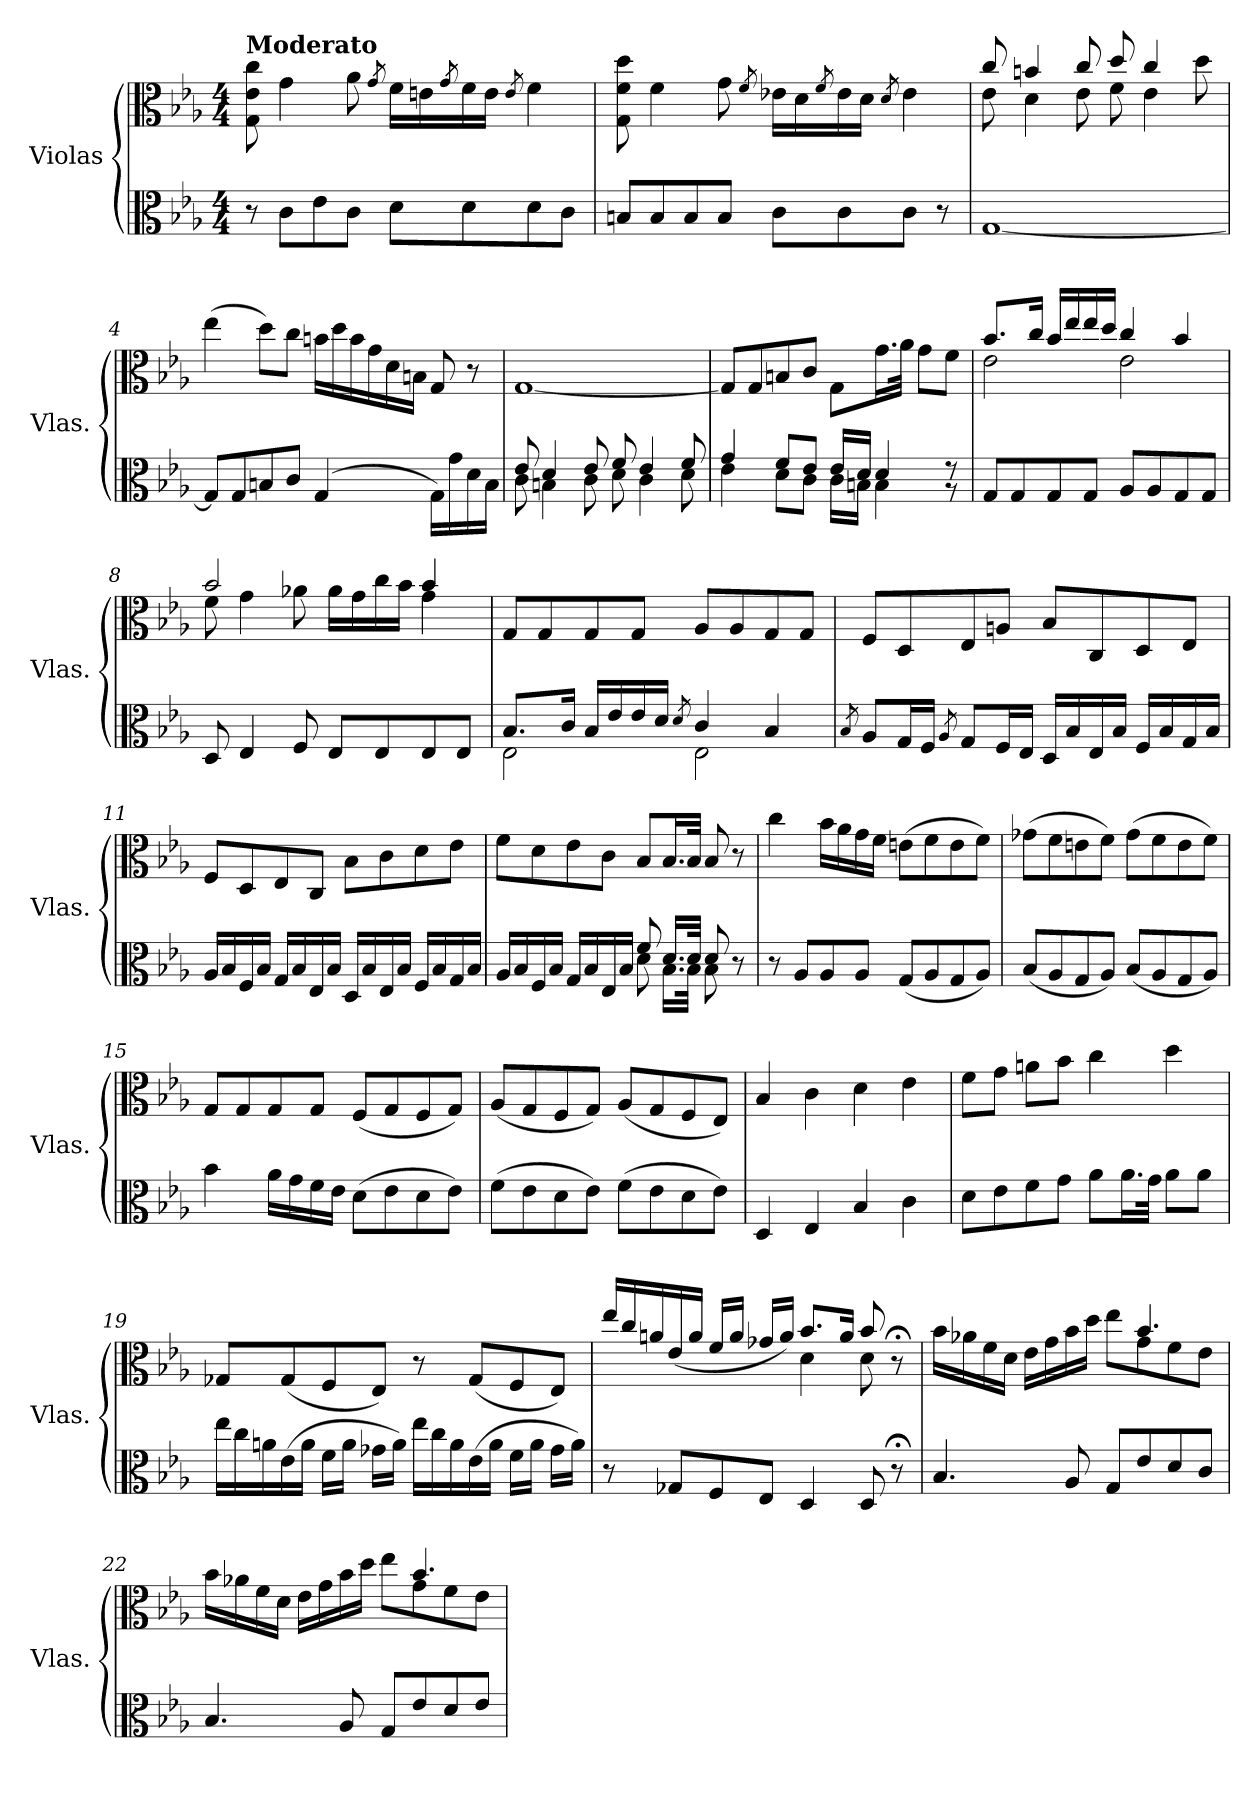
**kern	**kern
*part2	*part1
*staff2	*staff1
*I"Violas	*I"Violas
*I'Vlas.	*I'Vlas.
*clefC3	*clefC3
*k[b-e-a-]	*k[b-e-a-]
*M4/4	*M4/4
=1	=1
!	!LO:TX:a:B:t=Moderato
8r	8G\ 8e-\ 8cc\
8c\L	4g\
8e-\	.
8c\J	8a-\
.	8qg/
8d\L	16f\LL
.	16en\
.	8qg/
8d\	16f\
.	16e\JJ
.	8qe/
8d\	4f\
8c\J	.
=2	=2
8Bn/L	8G\ 8f\ 8dd\
8B/	4f\
8B/	.
8B/J	8g\
.	8qf/
8c\L	16e-X\LL
.	16d\
.	8qf/
8c\	16e-\
.	16d\JJ
.	8qd/
8c\J	4e-\
8r	.
=3	=3
*	*^
[1G	8cc/	8e-\
.	4bn/	4d\
.	8cc/	8e-\
.	8dd/	8f\
.	4cc/	4e-\
.	8dd\	8ryy
*	*v	*v
!!LO:LB:g=z
=4	=4
8G/L]	(4ee-\
8G/	.
8Bn/	8dd\L)
8c/J	8cc\J
*	*Xtuplet
(4G/	24bn\LL
.	24dd\
.	24b\
.	24g\
.	24d\
.	24Bn\JJ
16G\LL)	8G/
16g\	.
16d\	8r
16B\JJ	.
=5	=5
*^	*
8e-/	8c\	[1G
4d/	4Bn\	.
8e-/	8c\	.
8f/	8d\	.
4e-/	4c\	.
8f/	8d\	.
=6	=6	=6
4g/	4e-\	8G/L]
.	.	8G/
8f/L	8d\L	8Bn/
8e-/J	8c\J	8c/J
16e-/LL	16c\LL	8G\L
16d/JJ	16Bn\JJ	.
4d/	4B\	16.g\L
.	.	32a-\JJk
.	.	8g\L
8r	8r	8f\J
*v	*v	*
!!LO:LB:g=z
=7	=7
*	*^
8G/L	8.b-/L	2e-\
8G/	.	.
.	16cc/Jk	.
8G/	16b-/LL	.
.	16ee-/	.
8G/J	16ee-/	.
.	16dd/JJ	.
8A-/L	4cc/	2e-\
8A-/	.	.
8G/	4b-/	.
8G/J	.	.
=8	=8	=8
8D/	2b-/	8f\
4E-/	.	4g\
8F/	.	8a-X\
8E-/L	4rbyy	16a-\LL
.	.	16g\
8E-/	.	16cc\
.	.	16b-\JJ
8E-/	4b-/	4g\
8E-/J	.	.
*	*v	*v
=9	=9
*^	*
8.B-/L	2E-\	8G/L
.	.	8G/
16c/Jk	.	.
16B-/LL	.	8G/
16e-/	.	.
16e-/	.	8G/J
16d/JJ	.	.
8qd/	.	.
4c/	2E-\	8A-/L
.	.	8A-/
4B-/	.	8G/
.	.	8G/J
*v	*v	*
!!LO:LB:g=z
=10	=10
8qB-/	.
8A-/L	8F/L
16G/L	8D/
16F/JJ	.
8qA-/	.
8G/L	8E-/
16F/L	8An/J
16E-/JJ	.
16D/LL	8B-/L
16B-/	.
16E-/	8C/
16B-/JJ	.
16F/LL	8D/
16B-/	.
16G/	8E-/J
16B-/JJ	.
=11	=11
16A-/LL	8F/L
16B-/	.
16F/	8D/
16B-/JJ	.
16G/LL	8E-/
16B-/	.
16E-/	8C/J
16B-/JJ	.
16D/LL	8B-\L
16B-/	.
16E-/	8c\
16B-/JJ	.
16F/LL	8d\
16B-/	.
16G/	8e-\J
16B-/JJ	.
=12	=12
*^	*
16A-/LL	2rFyy	8f\L
16B-/	.	.
16F/	.	8d\
16B-/JJ	.	.
16G/LL	.	8e-\
16B-/	.	.
16E-/	.	8c\J
16B-/JJ	.	.
8f/	8d\	8B-/L
16.d/LL	16.B-\LL	16.B-/L
32d/JJk	32B-\JJk	32B-/JJk
8d/	8B-\	8B-/
8r	8ryy	8r
*v	*v	*
!!LO:LB:g=z
=13	=13
8r	4cc\
8A-/L	.
8A-/	16b-\LL
.	16a-\
8A-/J	16g\
.	16f\JJ
(8G/L	(8en\L
8A-/	8f\
8G/	8e\
8A-/J)	8f\J)
=14	=14
(8B-/L	(8g-X\L
8A-/	8f\
8G/	8en\
8A-/J)	8f\J)
(8B-/L	(8g-\L
8A-/	8f\
8G/	8e\
8A-/J)	8f\J)
=15	=15
4b-\	8G/L
.	8G/
16a-\LL	8G/
16g\	.
16f\	8G/J
16e-\JJ	.
(8d\L	(8F/L
8e-\	8G/
8d\	8F/
8e-\J)	8G/J)
=16	=16
(8f\L	(8A-/L
8e-\	8G/
8d\	8F/
8e-\J)	8G/J)
(8f\L	(8A-/L
8e-\	8G/
8d\	8F/
8e-\J)	8E-/J)
=17	=17
4D/	4B-/
4E-/	4c\
4B-/	4d\
4c\	4e-\
!!LO:PB:g=z
=18	=18
8d\L	8f\L
8e-\	8g\J
8f\	8an\L
8g\J	8b-\J
8a-\L	4cc\
16.a-\L	.
32g\JJk	.
8a-\L	4dd\
8a-\J	.
=19	=19
*Xtuplet	*
24ee-\LL	8G-X/L
24cc\	.
24an\	.
(16e-\	(8G-/
16a\JJ	.
16f\LL	8F/
16a\JJ	.
16g-X\LL	8E-/J)
16a\JJ)	.
24ee-\LL	8r
24cc\	.
24a\	.
(16e-\	(8G-/L
16a\JJ	.
16f\LL	8F/
16a\JJ	.
16g-\LL	8E-/J)
16a\JJ)	.
=20	=20
*	*^
8r	24ee-/LL	2rFyy
.	24cc/	.
.	24an/	.
8G-X/L	(>16e-/	.
.	16a/JJ	.
8F/	16f/LL	.
.	16a/JJ	.
8E-/J	16g-X/LL	.
.	16a/JJ)	.
4D/	8.b-/L	4d\
.	16a/Jk	.
8D/	8b-/	8d\
8r;<	8r;<	8ryy
!!LO:LB:g=z	!!
=21	=21	=21
4.B-/	2ryy	16b-\LL
.	.	16a-X\
.	.	16f\
.	.	16d\JJ
.	.	16e-\LL
.	.	16g\
8A-/	.	16b-\
.	.	16dd\JJ
8G/L	8ryy	8ee-\L
8e-/	4.b-/	8g\
8d/	.	8f\
8c/J	.	8e-\J
=22	=22	=22
4.B-/	2rGGyy	16b-\LL
.	.	16a-X\
.	.	16f\
.	.	16d\JJ
.	.	16e-\LL
.	.	16g\
8A-/	.	16b-\
.	.	16dd\JJ
8G/L	8rEEyy	8ee-\L
8e-/	4.b-/	8g\
8d/	.	8f\
8e-/J	.	8e-\J
*	*v	*v
=	=
*-	*-
